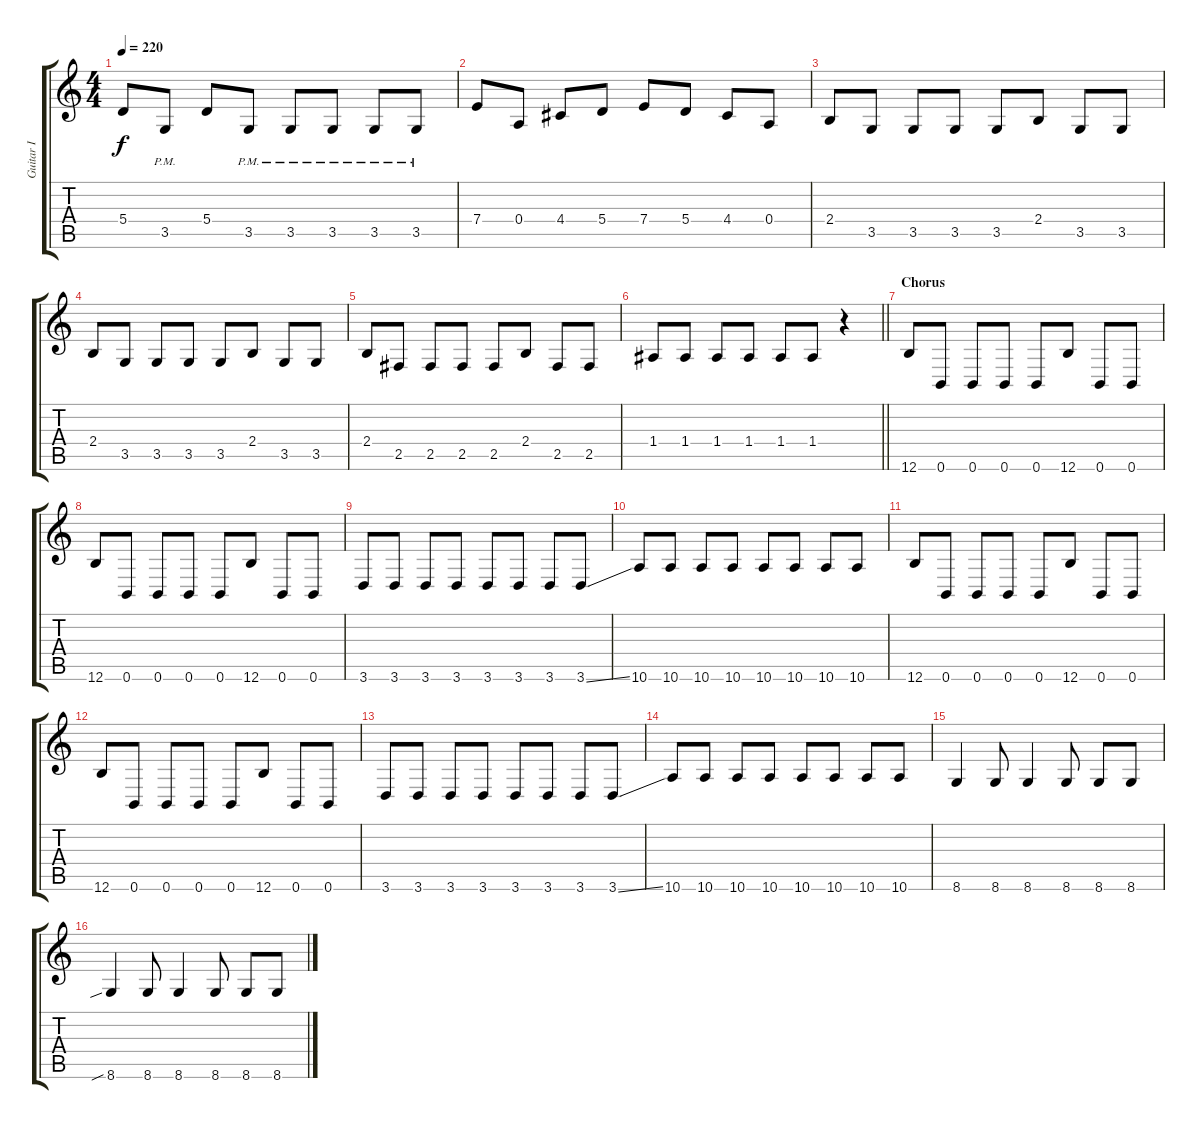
\track ("Guitar I" "Guitar I") {instrument overdrivenguitar}
\staff {score tabs}
\tuning (B3 Gb3 D3 A2 E2 B1) {hide}
\ts (4 4)
\tempo 220
\clef g2
\ks c
5.4.8{dy f} 3.5{pm}.8 5.4.8 3.5{pm}.8 3.5{pm}.8 3.5{pm}.8 3.5{pm}.8 3.5{pm}.8 |
7.4.8 0.4.8 4.4.8 5.4.8 7.4.8 5.4.8 4.4.8 0.4.8 |
2.4.8 3.5.8 3.5.8 3.5.8 3.5.8 2.4.8 3.5.8 3.5.8 |
2.4.8 3.5.8 3.5.8 3.5.8 3.5.8 2.4.8 3.5.8 3.5.8 |
2.4.8 2.5.8 2.5.8 2.5.8 2.5.8 2.4.8 2.5.8 2.5.8 |
\barLineRight lightlight
1.4.8 1.4.8 1.4.8 1.4.8 1.4.8 1.4.8 r.4 |
\section ("" "Chorus")
12.6.8 0.6.8 0.6.8 0.6.8 0.6.8 12.6.8 0.6.8 0.6.8 |
12.6.8 0.6.8 0.6.8 0.6.8 0.6.8 12.6.8 0.6.8 0.6.8 |
3.6.8 3.6.8 3.6.8 3.6.8 3.6.8 3.6.8 3.6.8 3.6{ss}.8 |
10.6.8 10.6.8 10.6.8 10.6.8 10.6.8 10.6.8 10.6.8 10.6.8 |
12.6.8 0.6.8 0.6.8 0.6.8 0.6.8 12.6.8 0.6.8 0.6.8 |
12.6.8 0.6.8 0.6.8 0.6.8 0.6.8 12.6.8 0.6.8 0.6.8 |
3.6.8 3.6.8 3.6.8 3.6.8 3.6.8 3.6.8 3.6.8 3.6{ss}.8 |
10.6.8 10.6.8 10.6.8 10.6.8 10.6.8 10.6.8 10.6.8 10.6.8 |
8.6.4 8.6.8 8.6.4 8.6.8 8.6.8 8.6.8 |
8.6{sib}.4 8.6.8 8.6.4 8.6.8 8.6.8 8.6.8
